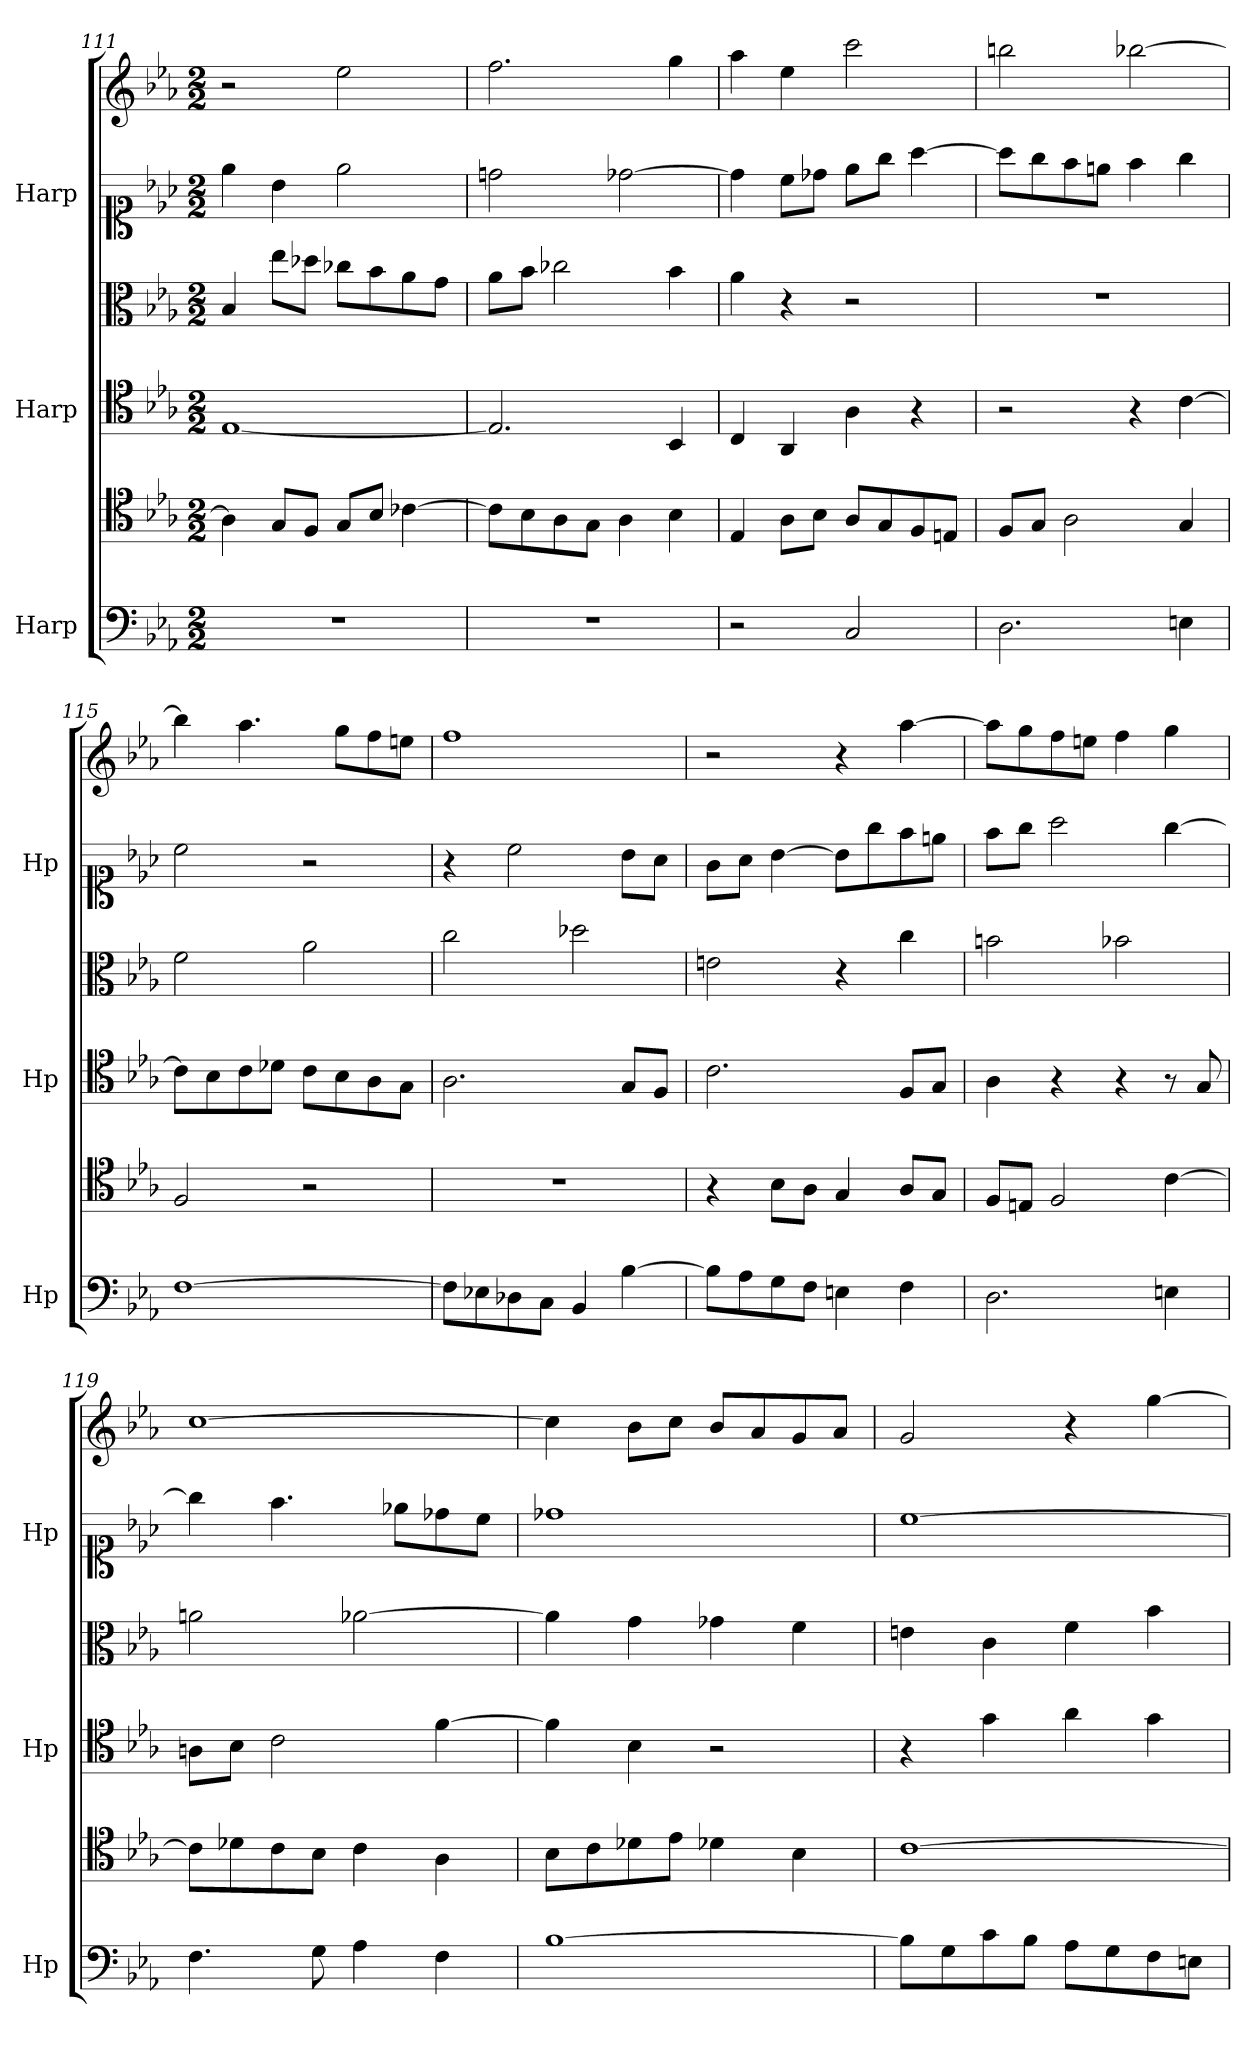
**kern	**kern	**kern	**kern	**kern	**kern
*part3	*part3	*part2	*part2	*part1	*part1
*staff6	*staff5	*staff4	*staff3	*staff2	*staff1
*I"Harp	*	*I"Harp	*	*I"Harp	*
*I'Hp	*	*I'Hp	*	*I'Hp	*
*clefF4	*clefC4	*clefC4	*clefC3	*clefC1	*clefG2
*k[b-e-a-]	*k[b-e-a-]	*k[b-e-a-]	*k[b-e-a-]	*k[b-e-a-]	*k[b-e-a-]
*M2/2	*M2/2	*M2/2	*M2/2	*M2/2	*M2/2
=111	=111	=111	=111	=111	=111
1r	4A-\]	[1E-	4B-/	4ee-\	2r
.	8G/L	.	8ee-\L	4b-\	.
.	8F/J	.	8dd-X\J	.	.
.	8G/L	.	8cc-X\L	2ee-\	2ee-\
.	8B-/J	.	8b-\	.	.
.	[4c-X\	.	8a-\	.	.
.	.	.	8g\J	.	.
=112	=112	=112	=112	=112	=112
1r	8c-\L]	2.E-/]	8a-\L	2ddn\	2.ff\
.	8B-\	.	8b-\J	.	.
.	8A-\	.	2cc-X\	.	.
.	8G\J	.	.	.	.
.	4A-\	.	.	[2dd-X\	.
.	4B-\	4BB-/	4b-\	.	4gg\
=113	=113	=113	=113	=113	=113
2r	4E-/	4C/	4a-\	4dd-\]	4aa-\
.	8A-\L	4AA-/	4r	8cc\L	4ee-\
.	8B-\J	.	.	8dd-X\J	.
2C/	8A-/L	4A-\	2r	8ee-\L	2ccc\
.	8G/	.	.	8gg\J	.
.	8F/	4r	.	[4aa-\	.
.	8En/J	.	.	.	.
=114	=114	=114	=114	=114	=114
2.D\	8F/L	2r	1r	8aa-\L]	2bbn\
.	8G/J	.	.	8gg\	.
.	2A-\	.	.	8ff\	.
.	.	.	.	8een\J	.
.	.	4r	.	4ff\	[2bb-X\
4En\	4G/	[4c\	.	4gg\	.
!!LO:LB:g=z
=115	=115	=115	=115	=115	=115
[1F	2F/	8c\L]	2f\	2cc\	4bb-\]
.	.	8B-\	.	.	.
.	.	8c\	.	.	4.aa-\
.	.	8d-X\J	.	.	.
.	2r	8c\L	2a-\	2r	.
.	.	8B-\	.	.	8gg\L
.	.	8A-\	.	.	8ff\
.	.	8G\J	.	.	8een\J
=116	=116	=116	=116	=116	=116
8F\L]	1r	2.A-\	2cc\	4r	1ff
8E-X\	.	.	.	.	.
8D-X\	.	.	.	2cc\	.
8C\J	.	.	.	.	.
4BB-/	.	.	2dd-X\	.	.
[4B-\	.	8G/L	.	8b-\L	.
.	.	8F/J	.	8a-\J	.
=117	=117	=117	=117	=117	=117
8B-\L]	4r	2.c\	2en\	8g\L	2r
8A-\	.	.	.	8a-\J	.
8G\	8B-\L	.	.	[4b-\	.
8F\J	8A-\J	.	.	.	.
4En\	4G/	.	4r	8b-\L]	4r
.	.	.	.	8gg\	.
4F\	8A-/L	8F/L	4cc\	8ff\	[4aa-\
.	8G/J	8G/J	.	8een\J	.
=118	=118	=118	=118	=118	=118
2.D\	8F/L	4A-\	2bn\	8ff\L	8aa-\L]
.	8En/J	.	.	8gg\J	8gg\
.	2F/	4r	.	2aa-\	8ff\
.	.	.	.	.	8een\J
.	.	4r	2b-X\	.	4ff\
4En\	[4c\	8r	.	[4gg\	4gg\
.	.	8G/	.	.	.
!!LO:PB:g=z
=119	=119	=119	=119	=119	=119
4.F\	8c\L]	8An\L	2an\	4gg\]	[1cc
.	8d-X\	8B-\J	.	.	.
.	8c\	2c\	.	4.ff\	.
8G\	8B-\J	.	.	.	.
4A-\	4c\	.	[2a-X\	.	.
.	.	.	.	8ee-X\L	.
4F\	4A-\	[4f\	.	8dd-X\	.
.	.	.	.	8cc\J	.
=120	=120	=120	=120	=120	=120
[1B-	8B-\L	4f\]	4a-\]	1dd-X	4cc\]
.	8c\	.	.	.	.
.	8d-X\	4B-\	4g\	.	8b-\L
.	8e-\J	.	.	.	8cc\J
.	4d-X\	2r	4g-X\	.	8b-/L
.	.	.	.	.	8a-/
.	4B-\	.	4f\	.	8g/
.	.	.	.	.	8a-/J
=121	=121	=121	=121	=121	=121
8B-\L]	[1c	4r	4en\	[1cc	2g/
8G\	.	.	.	.	.
8c\	.	4g\	4c\	.	.
8B-\J	.	.	.	.	.
8A-\L	.	4a-\	4f\	.	4r
8G\	.	.	.	.	.
8F\	.	4g\	4b-\	.	[4gg\
8En\J	.	.	.	.	.
=	=	=	=	=	=
*-	*-	*-	*-	*-	*-
